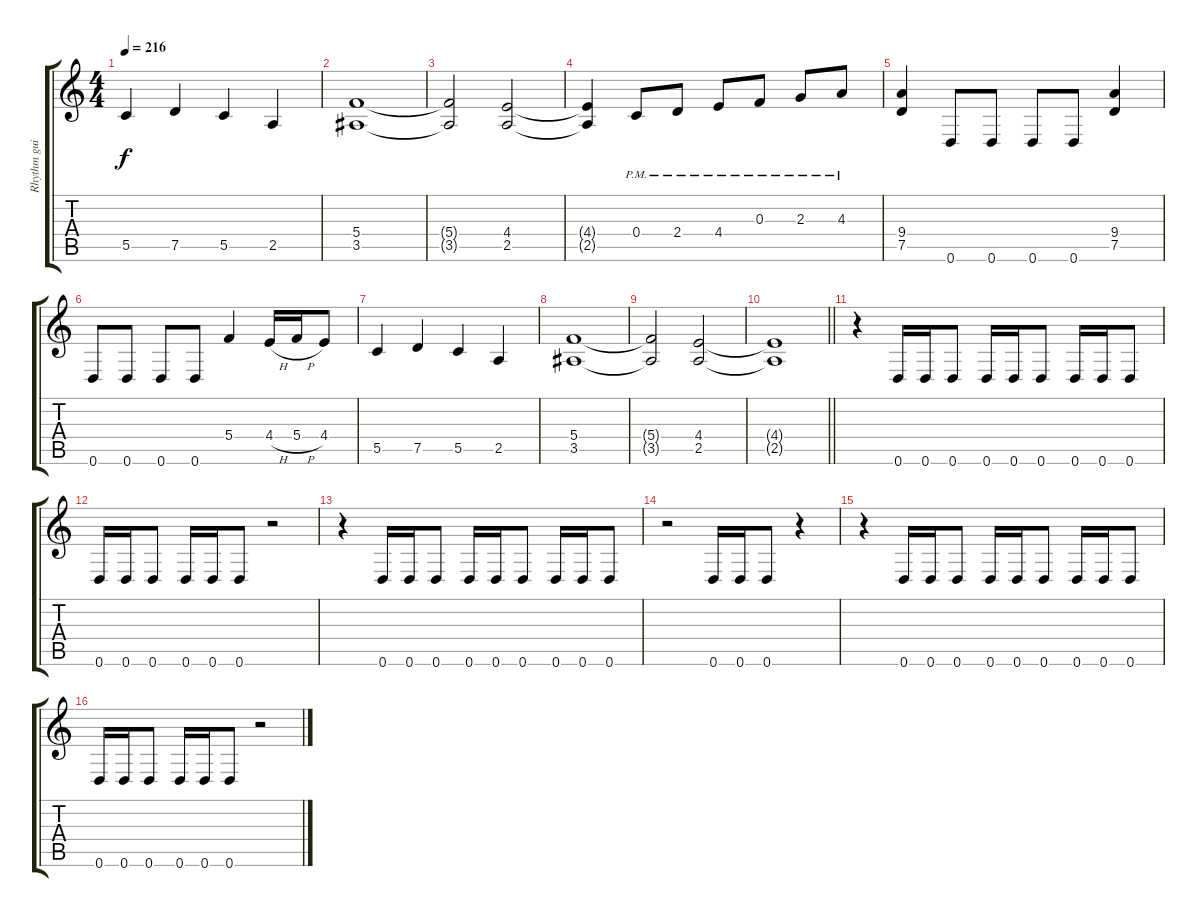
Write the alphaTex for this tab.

\track ("Rhythm guitar" "Rhythm gui") {instrument distortionguitar}
\staff {score tabs}
\tuning (D4 A3 F3 C3 G2 D2) {hide}
\ts (4 4)
\tempo 216
\clef g2
\ks c
5.5.4{dy f} 7.5.4 5.5.4 2.5.4 |
(5.4 3.5).1 |
(5.4{t} 3.5{t}).2 (4.4 2.5).2 |
(4.4{t} 2.5{t}).4 0.4{pm}.8 2.4{pm}.8 4.4{pm}.8 0.3{pm}.8 2.3{pm}.8 4.3{pm}.8 |
(9.4 7.5).4 0.6.8 0.6.8 0.6.8 0.6.8 (9.4 7.5).4 |
0.6.8 0.6.8 0.6.8 0.6.8 5.4.4 4.4{h}.16 5.4{h}.16 4.4.8 |
5.5.4 7.5.4 5.5.4 2.5.4 |
(5.4 3.5).1 |
(5.4{t} 3.5{t}).2 (4.4 2.5).2 |
\barLineRight lightlight
(4.4{t} 2.5{t}).1 |
\section ("" "")
r.4 0.6.16 0.6.16 0.6.8 0.6.16 0.6.16 0.6.8 0.6.16 0.6.16 0.6.8 |
0.6.16 0.6.16 0.6.8 0.6.16 0.6.16 0.6.8 r.2 |
r.4 0.6.16 0.6.16 0.6.8 0.6.16 0.6.16 0.6.8 0.6.16 0.6.16 0.6.8 |
r.2 0.6.16 0.6.16 0.6.8 r.4 |
r.4 0.6.16 0.6.16 0.6.8 0.6.16 0.6.16 0.6.8 0.6.16 0.6.16 0.6.8 |
0.6.16 0.6.16 0.6.8 0.6.16 0.6.16 0.6.8 r.2
